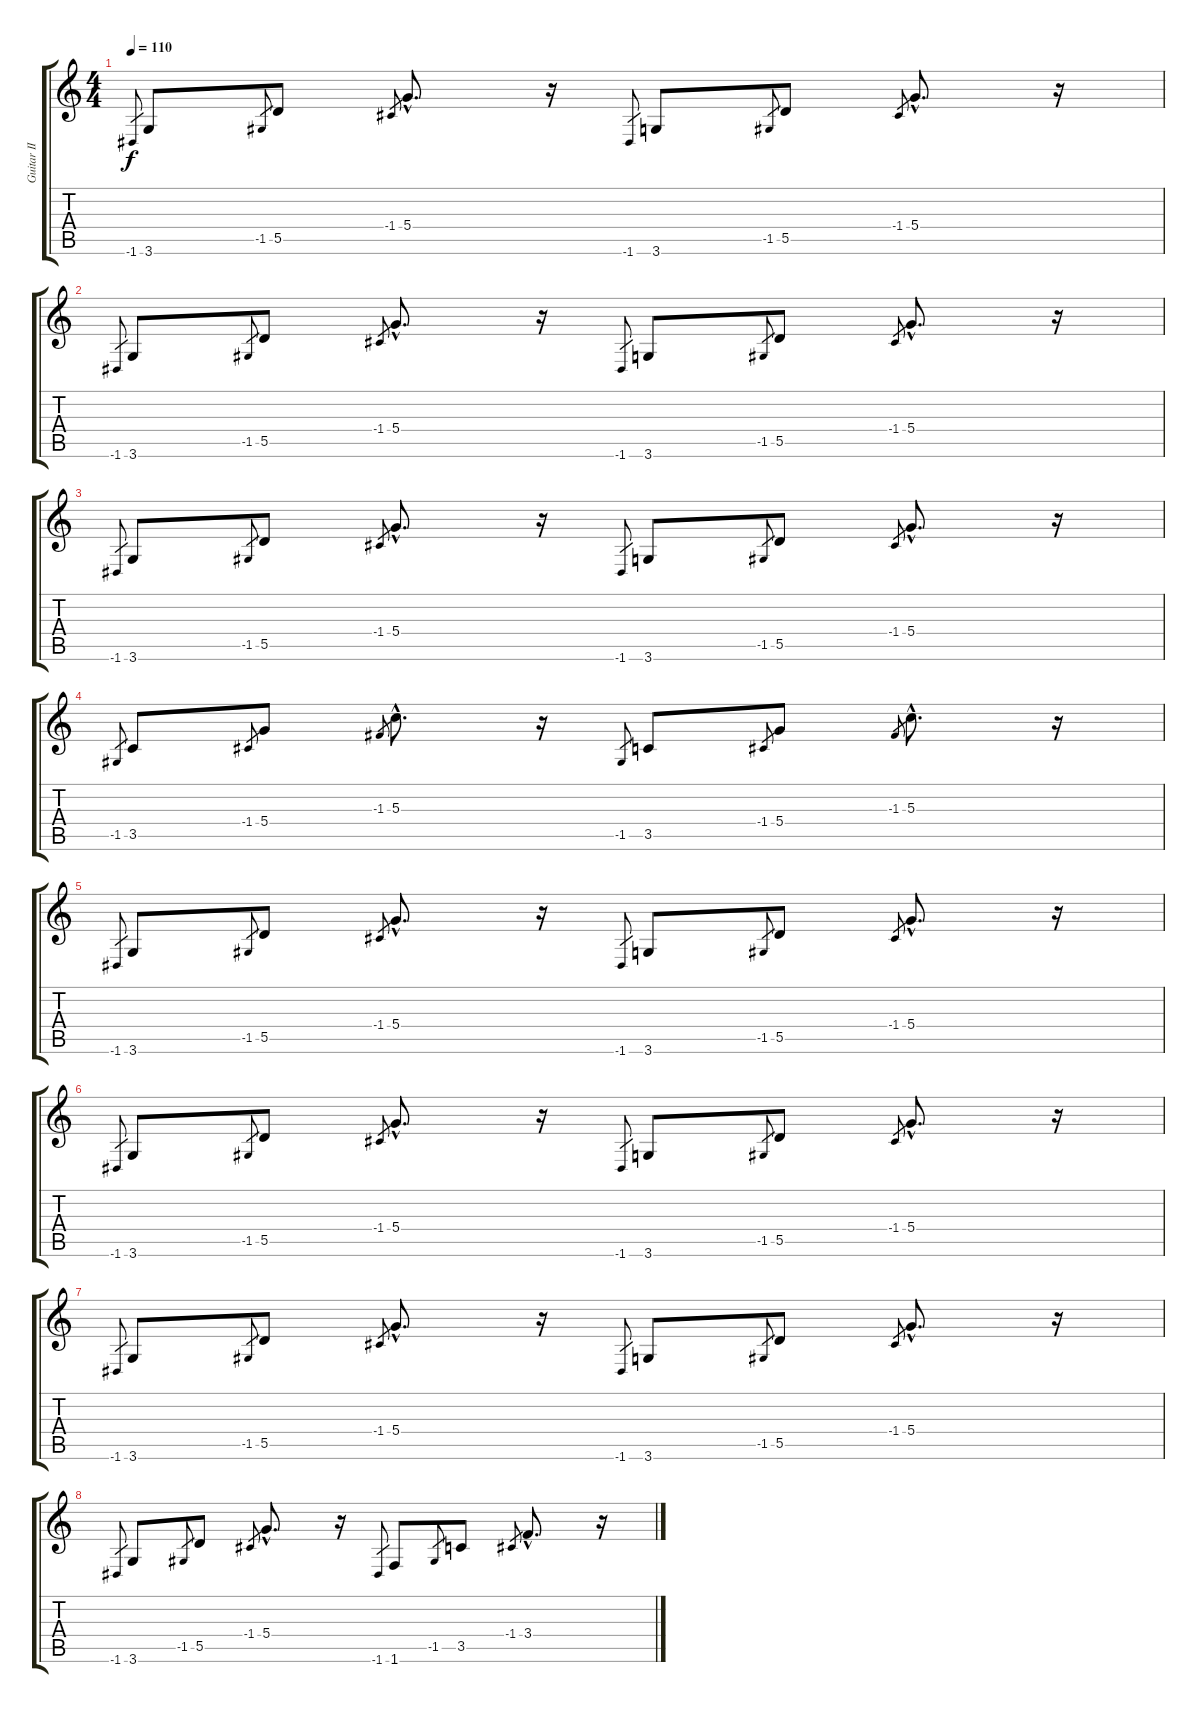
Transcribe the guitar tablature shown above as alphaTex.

\track ("Guitar II" "Guitar II") {instrument overdrivenguitar}
\staff {score tabs}
\tuning (E4 B3 G3 D3 A2 E2) {hide}
\ts (4 4)
\tempo 110
\clef g2
\ks c
-1.6.8{gr dy f} 3.6.8 -1.5.8{gr} 5.5.8 -1.4.8{gr} 5.4{hac}.8{d} r.16 -1.6.8{gr} 3.6.8 -1.5.8{gr} 5.5.8 -1.4.8{gr} 5.4{hac}.8{d} r.16 |
-1.6.8{gr} 3.6.8 -1.5.8{gr} 5.5.8 -1.4.8{gr} 5.4{hac}.8{d} r.16 -1.6.8{gr} 3.6.8 -1.5.8{gr} 5.5.8 -1.4.8{gr} 5.4{hac}.8{d} r.16 |
-1.6.8{gr} 3.6.8 -1.5.8{gr} 5.5.8 -1.4.8{gr} 5.4{hac}.8{d} r.16 -1.6.8{gr} 3.6.8 -1.5.8{gr} 5.5.8 -1.4.8{gr} 5.4{hac}.8{d} r.16 |
-1.5.8{gr} 3.5.8 -1.4.8{gr} 5.4.8 -1.3.8{gr} 5.3{hac}.8{d} r.16 -1.5.8{gr} 3.5.8 -1.4.8{gr} 5.4.8 -1.3.8{gr} 5.3{hac}.8{d} r.16 |
-1.6.8{gr} 3.6.8 -1.5.8{gr} 5.5.8 -1.4.8{gr} 5.4{hac}.8{d} r.16 -1.6.8{gr} 3.6.8 -1.5.8{gr} 5.5.8 -1.4.8{gr} 5.4{hac}.8{d} r.16 |
-1.6.8{gr} 3.6.8 -1.5.8{gr} 5.5.8 -1.4.8{gr} 5.4{hac}.8{d} r.16 -1.6.8{gr} 3.6.8 -1.5.8{gr} 5.5.8 -1.4.8{gr} 5.4{hac}.8{d} r.16 |
-1.6.8{gr} 3.6.8 -1.5.8{gr} 5.5.8 -1.4.8{gr} 5.4{hac}.8{d} r.16 -1.6.8{gr} 3.6.8 -1.5.8{gr} 5.5.8 -1.4.8{gr} 5.4{hac}.8{d} r.16 |
-1.6.8{gr} 3.6.8 -1.5.8{gr} 5.5.8 -1.4.8{gr} 5.4{hac}.8{d} r.16 -1.6.8{gr} 1.6.8 -1.5.8{gr} 3.5.8 -1.4.8{gr} 3.4{hac}.8{d} r.16
